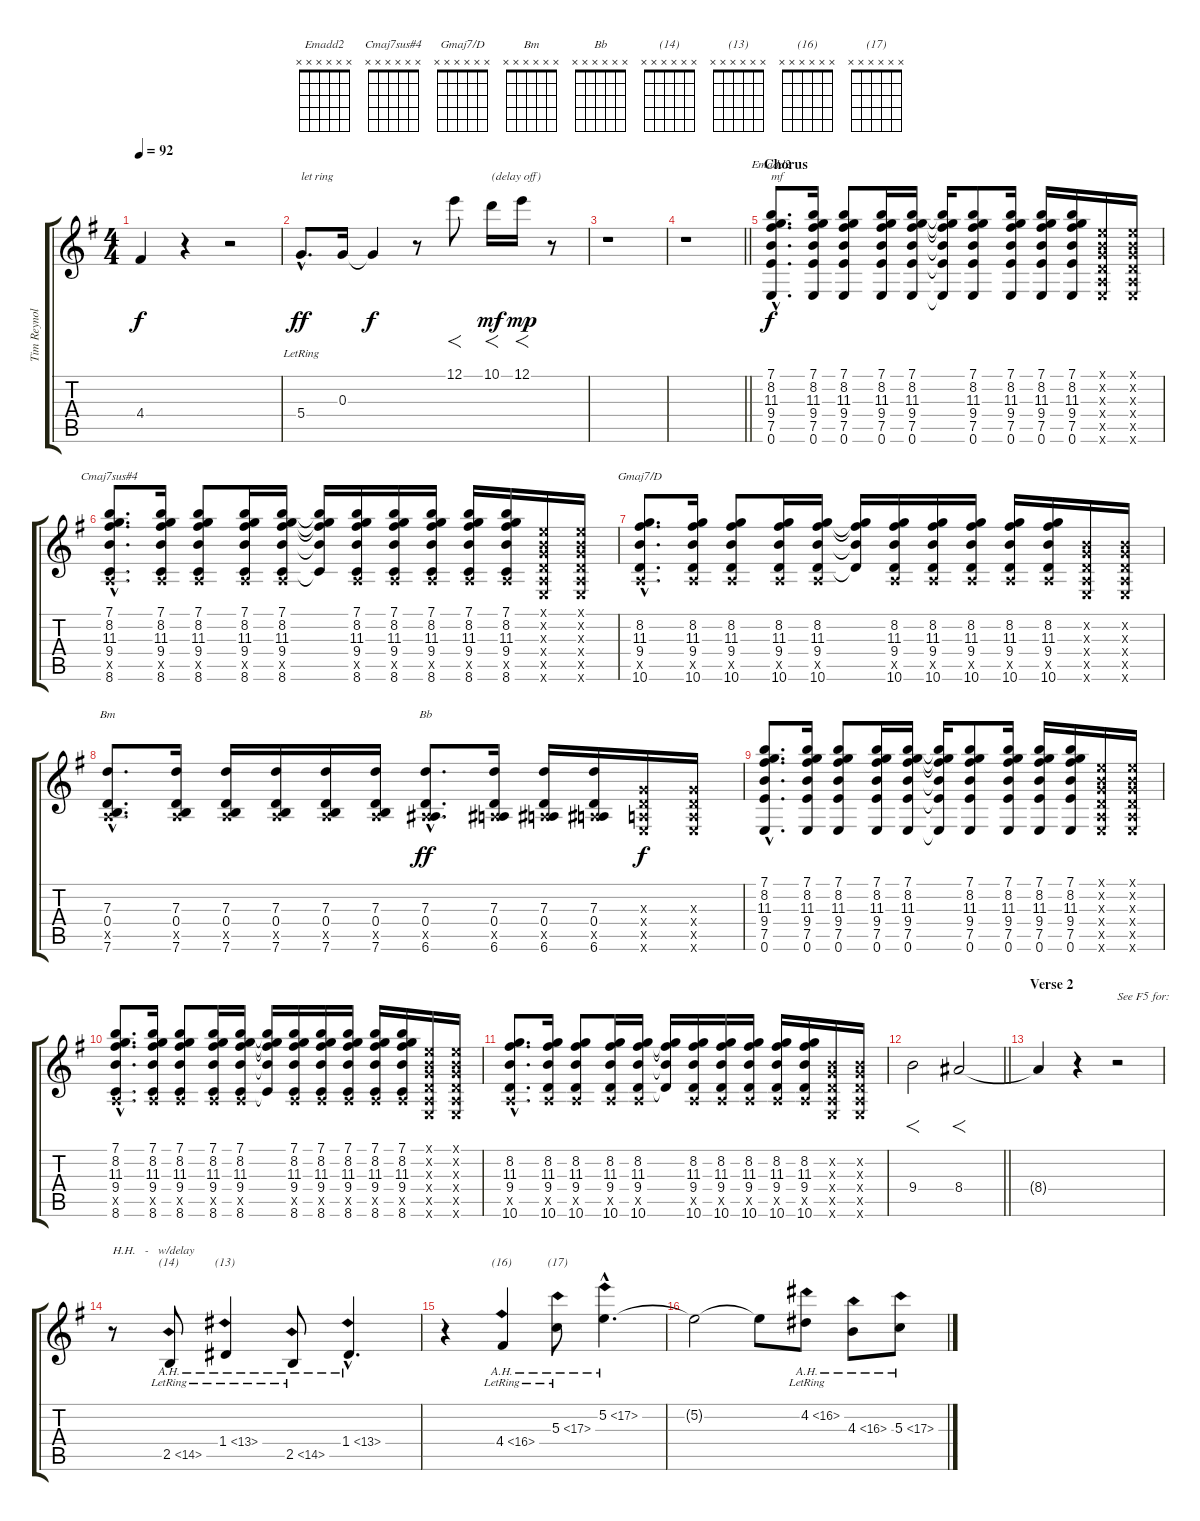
\track ("Tim Reynolds" "Tim Reynol") {instrument acousticguitarsteel}
\staff {score tabs}
\tuning (E4 B3 G3 D3 A2 E2) {hide}
\chord ("Emadd2" x x x x x x)
\chord ("Cmaj7sus#4" x x x x x x)
\chord ("Gmaj7/D" x x x x x x)
\chord ("Bm" x x x x x x)
\chord ("Bb" x x x x x x)
\chord ("(14)" x x x x x x)
\chord ("(13)" x x x x x x)
\chord ("(16)" x x x x x x)
\chord ("(17)" x x x x x x)
\ts (4 4)
\tempo 92
\clef g2
\ks g
4.4{t}.4{dy f} r.4 r.2 |
5.4{hac lr}.8{d txt "let ring" dy ff} 0.3.16 0.3{t}.4{dy f} r.8 12.1.8{f} 10.1.16{f txt "(delay off)" dy mf} 12.1.16{f dy mp} r.8 |
r.1 |
\barLineRight lightlight
r.1 |
\section ("" "Chorus")
(7.1{hac} 8.2{hac} 11.3{hac} 9.4{hac} 7.5{hac} 0.6{hac}).8{d ch "Emadd2" txt "mf" dy f volume 9} (7.1 8.2 11.3 9.4 7.5 0.6).16 (7.1 8.2 11.3 9.4 7.5 0.6).8 (7.1 8.2 11.3 9.4 7.5 0.6).16 (7.1 8.2 11.3 9.4 7.5 0.6).16 (7.1{t} 8.2{t} 11.3{t} 9.4{t} 7.5{t} 0.6{t}).16 (7.1 8.2 11.3 9.4 7.5 0.6).8 (7.1 8.2 11.3 9.4 7.5 0.6).16 (7.1 8.2 11.3 9.4 7.5 0.6).16 (7.1 8.2 11.3 9.4 7.5 0.6).16 (0.1{x} 0.2{x} 0.3{x} 0.4{x} 0.5{x} 0.6{x}).16 (0.1{x} 0.2{x} 0.3{x} 0.4{x} 0.5{x} 0.6{x}).16 |
(7.1{hac} 8.2{hac} 11.3{hac} 9.4{hac} 0.5{hac x} 8.6{hac}).8{d ch "Cmaj7sus#4" volume 9} (7.1 8.2 11.3 9.4 0.5{x} 8.6).16 (7.1 8.2 11.3 9.4 0.5{x} 8.6).8 (7.1 8.2 11.3 9.4 0.5{x} 8.6).16 (7.1 8.2 11.3 9.4 0.5{x} 8.6).16 (7.1{t} 8.2{t} 11.3{t} 9.4{t} 8.6{t}).16 (7.1 8.2 11.3 9.4 0.5{x} 8.6).16 (7.1 8.2 11.3 9.4 0.5{x} 8.6).16 (7.1 8.2 11.3 9.4 0.5{x} 8.6).16 (7.1 8.2 11.3 9.4 0.5{x} 8.6).16 (7.1 8.2 11.3 9.4 0.5{x} 8.6).16 (0.1{x} 0.2{x} 0.3{x} 0.4{x} 0.5{x} 0.6{x}).16 (0.1{x} 0.2{x} 0.3{x} 0.4{x} 0.5{x} 0.6{x}).16 |
(8.2{hac} 11.3{hac} 9.4{hac} 0.5{hac x} 10.6{hac}).8{d ch "Gmaj7/D" volume 9} (8.2 11.3 9.4 0.5{x} 10.6).16 (8.2 11.3 9.4 0.5{x} 10.6).8 (8.2 11.3 9.4 0.5{x} 10.6).16 (8.2 11.3 9.4 0.5{x} 10.6).16 (8.2{t} 11.3{t} 9.4{t} 10.6{t}).16 (8.2 11.3 9.4 0.5{x} 10.6).16 (8.2 11.3 9.4 0.5{x} 10.6).16 (8.2 11.3 9.4 0.5{x} 10.6).16 (8.2 11.3 9.4 0.5{x} 10.6).16 (8.2 11.3 9.4 0.5{x} 10.6).16 (0.2{x} 0.3{x} 0.4{x} 0.5{x} 0.6{x}).16 (0.2{x} 0.3{x} 0.4{x} 0.5{x} 0.6{x}).16 |
(7.3{hac} 0.4{hac} 0.5{hac x} 7.6{hac}).8{d ch "Bm" volume 9} (7.3 0.4 0.5{x} 7.6).16 (7.3 0.4 0.5{x} 7.6).16 (7.3 0.4 0.5{x} 7.6).16 (7.3 0.4 0.5{x} 7.6).16 (7.3 0.4 0.5{x} 7.6).16 (7.3{hac} 0.4{hac} 0.5{hac x} 6.6{hac}).8{d ch "Bb" dy ff} (7.3 0.4 0.5{x} 6.6).16 (7.3 0.4 0.5{x} 6.6).16 (7.3 0.4 0.5{x} 6.6).16 (0.3{x} 0.4{x} 0.5{x} 0.6{x}).16{dy f} (0.3{x} 0.4{x} 0.5{x} 0.6{x}).16 |
(7.1{hac} 8.2{hac} 11.3{hac} 9.4{hac} 7.5{hac} 0.6{hac}).8{d volume 9} (7.1 8.2 11.3 9.4 7.5 0.6).16 (7.1 8.2 11.3 9.4 7.5 0.6).8 (7.1 8.2 11.3 9.4 7.5 0.6).16 (7.1 8.2 11.3 9.4 7.5 0.6).16 (7.1{t} 8.2{t} 11.3{t} 9.4{t} 7.5{t} 0.6{t}).16 (7.1 8.2 11.3 9.4 7.5 0.6).8 (7.1 8.2 11.3 9.4 7.5 0.6).16 (7.1 8.2 11.3 9.4 7.5 0.6).16 (7.1 8.2 11.3 9.4 7.5 0.6).16 (0.1{x} 0.2{x} 0.3{x} 0.4{x} 0.5{x} 0.6{x}).16 (0.1{x} 0.2{x} 0.3{x} 0.4{x} 0.5{x} 0.6{x}).16 |
(7.1{hac} 8.2{hac} 11.3{hac} 9.4{hac} 0.5{hac x} 8.6{hac}).8{d volume 9} (7.1 8.2 11.3 9.4 0.5{x} 8.6).16 (7.1 8.2 11.3 9.4 0.5{x} 8.6).8 (7.1 8.2 11.3 9.4 0.5{x} 8.6).16 (7.1 8.2 11.3 9.4 0.5{x} 8.6).16 (7.1{t} 8.2{t} 11.3{t} 9.4{t} 8.6{t}).16 (7.1 8.2 11.3 9.4 0.5{x} 8.6).16 (7.1 8.2 11.3 9.4 0.5{x} 8.6).16 (7.1 8.2 11.3 9.4 0.5{x} 8.6).16 (7.1 8.2 11.3 9.4 0.5{x} 8.6).16 (7.1 8.2 11.3 9.4 0.5{x} 8.6).16 (0.1{x} 0.2{x} 0.3{x} 0.4{x} 0.5{x} 0.6{x}).16 (0.1{x} 0.2{x} 0.3{x} 0.4{x} 0.5{x} 0.6{x}).16 |
(8.2{hac} 11.3{hac} 9.4{hac} 0.5{hac x} 10.6{hac}).8{d volume 9} (8.2 11.3 9.4 0.5{x} 10.6).16 (8.2 11.3 9.4 0.5{x} 10.6).8 (8.2 11.3 9.4 0.5{x} 10.6).16 (8.2 11.3 9.4 0.5{x} 10.6).16 (8.2{t} 11.3{t} 9.4{t} 10.6{t}).16 (8.2 11.3 9.4 0.5{x} 10.6).16 (8.2 11.3 9.4 0.5{x} 10.6).16 (8.2 11.3 9.4 0.5{x} 10.6).16 (8.2 11.3 9.4 0.5{x} 10.6).16 (8.2 11.3 9.4 0.5{x} 10.6).16 (0.2{x} 0.3{x} 0.4{x} 0.5{x} 0.6{x}).16 (0.2{x} 0.3{x} 0.4{x} 0.5{x} 0.6{x}).16 |
\barLineRight lightlight
9.4.2{f volume 0} 8.4.2{f} |
\section ("" "Verse 2")
8.4{t}.4 r.4 r.2{txt "See F5 for:"} |
r.8{txt "H.H.   -   w/delay" volume 13} 2.5{ah 12 lr}.8{ch "(14)"} 1.4{ah 12 lr}.4{ch "(13)"} 2.5{ah 12 lr}.8 1.4{ah 12 hac}.4{d} |
r.4 4.4{ah 12 lr}.4{ch "(16)"} 5.3{ah 12 lr}.8{ch "(17)"} 5.2{ah 12 hac}.4{d} |
5.2{t}.2 5.2{t}.8 4.2{ah 12 lr}.8 4.3{ah 12}.8 5.3{ah 12}.8
